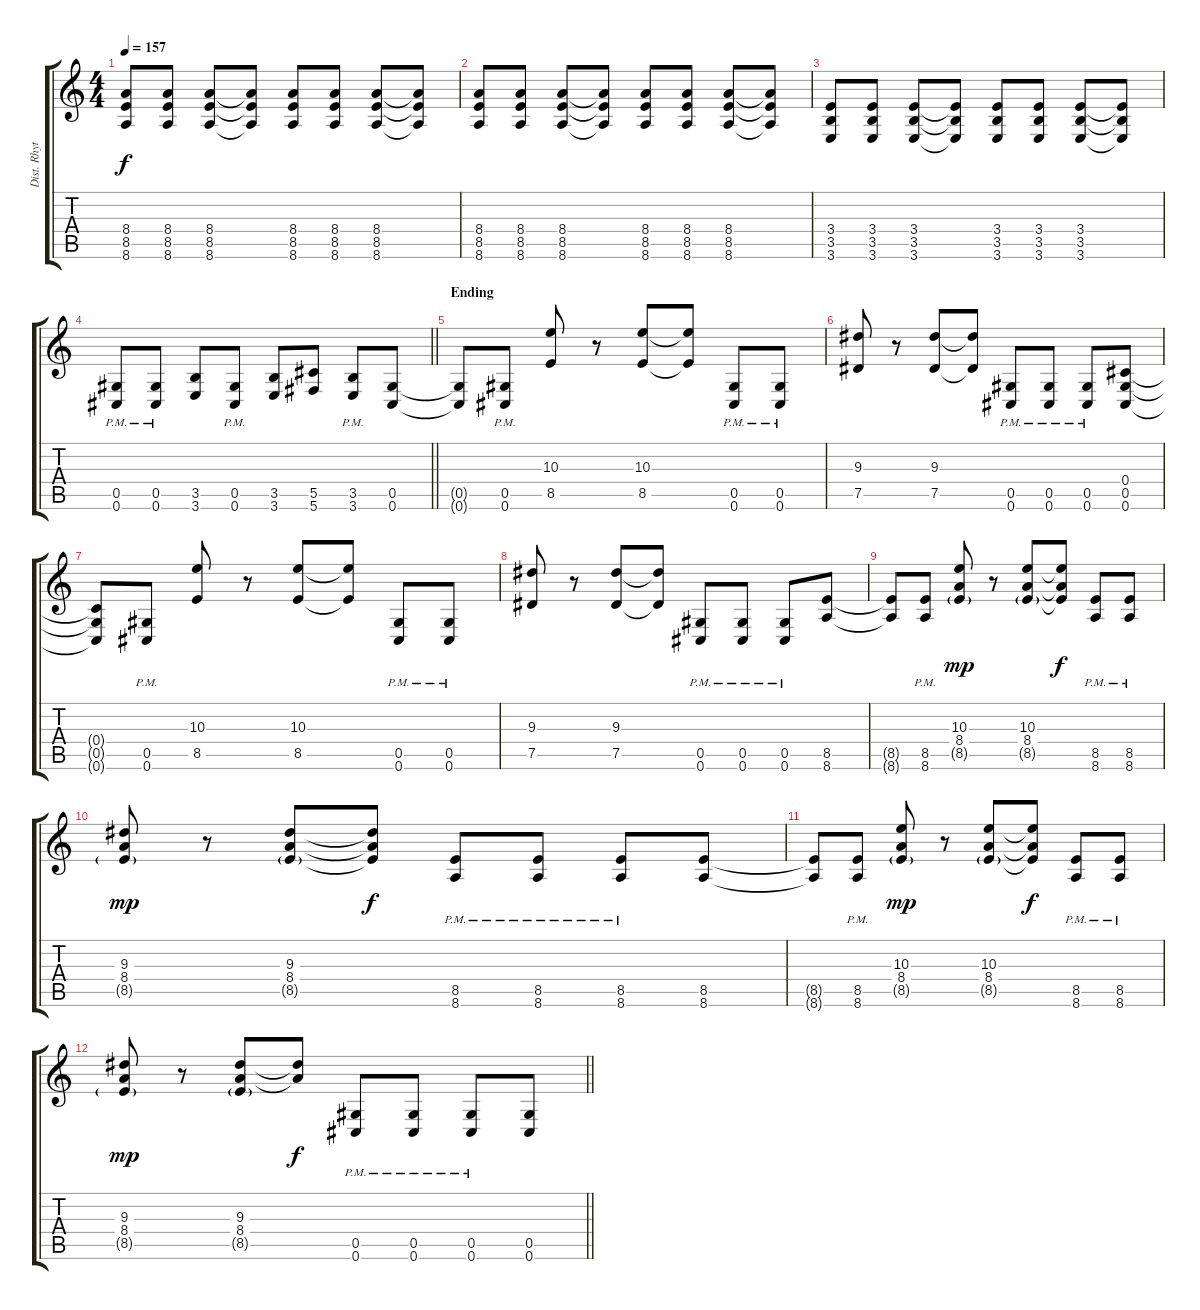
\track ("Dist. Rhytm Guitar [L]" "Dist. Rhyt") {instrument distortionguitar}
\staff {score tabs}
\tuning (Eb4 Bb3 Gb3 Db3 Ab2 Db2) {hide}
\ts (4 4)
\tempo 157
\clef g2
\ks c
(8.4{t} 8.5{t} 8.6{t}).8{dy f} (8.4 8.5 8.6).8 (8.4 8.5 8.6).8 (8.4{t} 8.5{t} 8.6{t}).8 (8.4 8.5 8.6).8 (8.4 8.5 8.6).8 (8.4 8.5 8.6).8 (8.4{t} 8.5{t} 8.6{t}).8 |
(8.4 8.5 8.6).8 (8.4 8.5 8.6).8 (8.4 8.5 8.6).8 (8.4{t} 8.5{t} 8.6{t}).8 (8.4 8.5 8.6).8 (8.4 8.5 8.6).8 (8.4 8.5 8.6).8 (8.4{t} 8.5{t} 8.6{t}).8 |
(3.4 3.5 3.6).8 (3.4 3.5 3.6).8 (3.4 3.5 3.6).8 (3.4{t} 3.5{t} 3.6{t}).8 (3.4 3.5 3.6).8 (3.4 3.5 3.6).8 (3.4 3.5 3.6).8 (3.4{t} 3.5{t} 3.6{t}).8 |
\barLineRight lightlight
(0.5{pm} 0.6{pm}).8 (0.5{pm} 0.6{pm}).8 (3.5 3.6).8 (0.5{pm} 0.6{pm}).8 (3.5 3.6).8 (5.5 5.6).8 (3.5{pm} 3.6{pm}).8 (0.5 0.6).8 |
\section ("" "Ending")
(0.5{t} 0.6{t}).8 (0.5{pm} 0.6{pm}).8 (10.3 8.5).8 r.8 (10.3 8.5).8 (10.3{t} 8.5{t}).8 (0.5{pm} 0.6{pm}).8 (0.5{pm} 0.6{pm}).8 |
(9.3 7.5).8 r.8 (9.3 7.5).8 (9.3{t} 7.5{t}).8 (0.5{pm} 0.6{pm}).8 (0.5{pm} 0.6{pm}).8 (0.5{pm} 0.6{pm}).8 (0.4 0.5 0.6).8 |
(0.4{t} 0.5{t} 0.6{t}).8 (0.5{pm} 0.6{pm}).8 (10.3 8.5).8 r.8 (10.3 8.5).8 (10.3{t} 8.5{t}).8 (0.5{pm} 0.6{pm}).8 (0.5{pm} 0.6{pm}).8 |
(9.3 7.5).8 r.8 (9.3 7.5).8 (9.3{t} 7.5{t}).8 (0.5{pm} 0.6{pm}).8 (0.5{pm} 0.6{pm}).8 (0.5{pm} 0.6{pm}).8 (8.5 8.6).8 |
(8.5{t} 8.6{t}).8 (8.5{pm} 8.6{pm}).8 (10.3 8.4 8.5{g}).8{dy mp} r.8 (10.3 8.4 8.5{g}).8 (10.3{t} 8.4{t} 8.5{t}).8{dy f} (8.5{pm} 8.6{pm}).8 (8.5{pm} 8.6{pm}).8 |
(9.3 8.4 8.5{g}).8{dy mp} r.8 (9.3 8.4 8.5{g}).8 (9.3{t} 8.4{t} 8.5{t}).8{dy f} (8.5{pm} 8.6{pm}).8 (8.5{pm} 8.6{pm}).8 (8.5{pm} 8.6{pm}).8 (8.5 8.6).8 |
(8.5{t} 8.6{t}).8 (8.5{pm} 8.6{pm}).8 (10.3 8.4 8.5{g}).8{dy mp} r.8 (10.3 8.4 8.5{g}).8 (10.3{t} 8.4{t} 8.5{t}).8{dy f} (8.5{pm} 8.6{pm}).8 (8.5{pm} 8.6{pm}).8 |
\barLineRight lightlight
(9.3 8.4 8.5{g}).8{dy mp} r.8 (9.3 8.4 8.5{g}).8 (9.3{t} 8.4{t}).8{dy f} (0.5{pm} 0.6{pm}).8 (0.5{pm} 0.6{pm}).8 (0.5{pm} 0.6{pm}).8 (0.5 0.6).8
